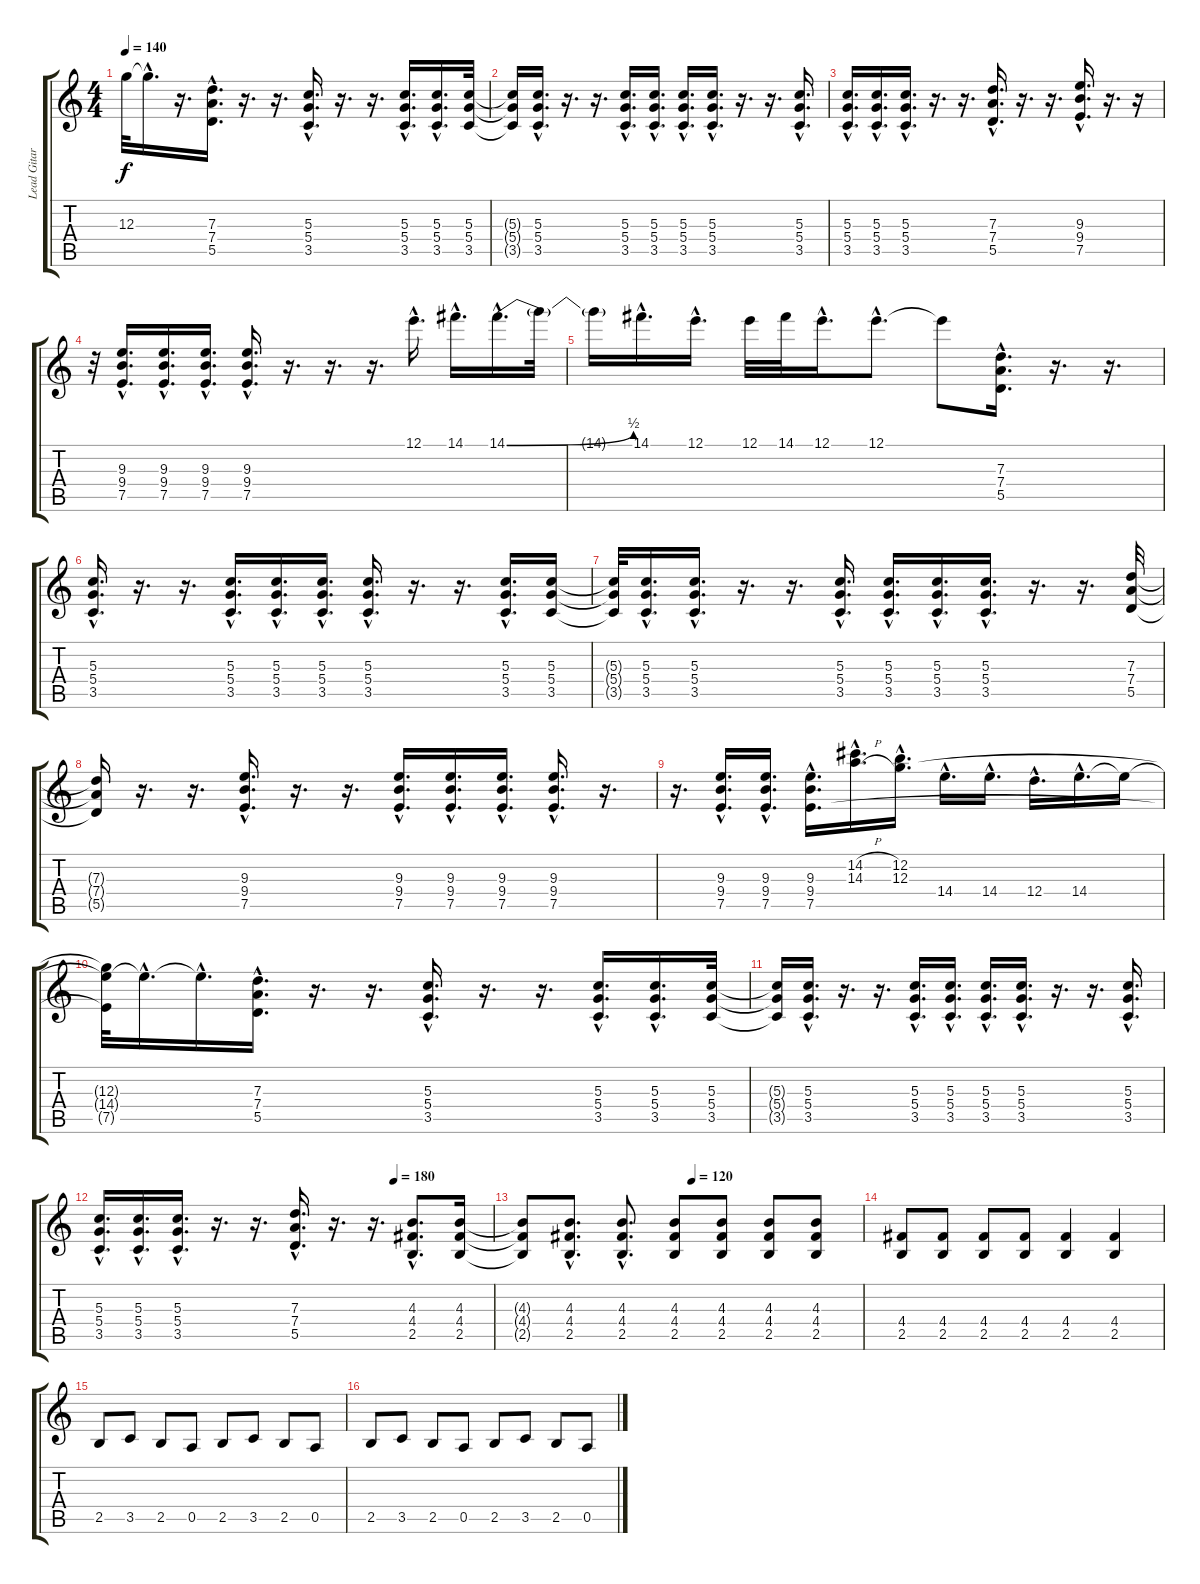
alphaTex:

\track ("Lead Gitar" "Lead Gitar") {instrument distortionguitar}
\staff {score tabs}
\tuning (E4 B3 G3 D3 A2 E2) {hide}
\ts (4 4)
\tempo 140
\clef g2
\ks c
12.3{t}.32{dy f} 12.3{hac t}.16{d} r.16{d} (7.3{hac} 7.4{hac} 5.5{hac}).16{d} r.16{d} r.16{d} (5.3{hac} 5.4{hac} 3.5{hac}).16{d} r.16{d} r.16{d} (5.3{hac} 5.4{hac} 3.5{hac}).16{d} (5.3{hac} 5.4{hac} 3.5{hac}).16{d} (5.3 5.4 3.5).32 |
(5.3{t} 5.4{t} 3.5{t}).16 (5.3{hac} 5.4{hac} 3.5{hac}).16{d} r.16{d} r.16{d} (5.3{hac} 5.4{hac} 3.5{hac}).16{d} (5.3{hac} 5.4{hac} 3.5{hac}).16{d} (5.3{hac} 5.4{hac} 3.5{hac}).16{d} (5.3{hac} 5.4{hac} 3.5{hac}).16{d} r.16{d} r.16{d} (5.3{hac} 5.4{hac} 3.5{hac}).16{d} |
(5.3{hac} 5.4{hac} 3.5{hac}).16{d} (5.3{hac} 5.4{hac} 3.5{hac}).16{d} (5.3{hac} 5.4{hac} 3.5{hac}).16{d} r.16{d} r.16{d} (7.3{hac} 7.4{hac} 5.5{hac}).16{d} r.16{d} r.16{d} (9.3{hac} 9.4{hac} 7.5{hac}).16{d} r.16{d} r.16 |
r.32 (9.3{hac} 9.4{hac} 7.5{hac}).16{d} (9.3{hac} 9.4{hac} 7.5{hac}).16{d} (9.3{hac} 9.4{hac} 7.5{hac}).16{d} (9.3{hac} 9.4{hac} 7.5{hac}).16{d} r.16{d} r.16{d} r.16{d} 12.1{hac}.16{d} 14.1{hac}.16{d} 14.1{be (bend 0 0 60 2) hac}.16{d} 14.1{t}.32 |
14.1{t}.16 14.1{hac}.16{d} 12.1{hac}.16{d} 12.1.32 14.1.32 12.1{hac}.16{d} 12.1{hac}.8{d} 12.1{t}.8 (7.3{hac} 7.4{hac} 5.5{hac}).16{d} r.16{d} r.16{d} |
(5.3{hac} 5.4{hac} 3.5{hac}).16{d} r.16{d} r.16{d} (5.3{hac} 5.4{hac} 3.5{hac}).16{d} (5.3{hac} 5.4{hac} 3.5{hac}).16{d} (5.3{hac} 5.4{hac} 3.5{hac}).16{d} (5.3{hac} 5.4{hac} 3.5{hac}).16{d} r.16{d} r.16{d} (5.3{hac} 5.4{hac} 3.5{hac}).16{d} (5.3 5.4 3.5).16 |
(5.3{t} 5.4{t} 3.5{t}).32 (5.3{hac} 5.4{hac} 3.5{hac}).16{d} (5.3{hac} 5.4{hac} 3.5{hac}).16{d} r.16{d} r.16{d} (5.3{hac} 5.4{hac} 3.5{hac}).16{d} (5.3{hac} 5.4{hac} 3.5{hac}).16{d} (5.3{hac} 5.4{hac} 3.5{hac}).16{d} (5.3{hac} 5.4{hac} 3.5{hac}).16{d} r.16{d} r.16{d} (7.3 7.4 5.5).32 |
(7.3{t} 7.4{t} 5.5{t}).16 r.16{d} r.16{d} (9.3{hac} 9.4{hac} 7.5{hac}).16{d} r.16{d} r.16{d} (9.3{hac} 9.4{hac} 7.5{hac}).16{d} (9.3{hac} 9.4{hac} 7.5{hac}).16{d} (9.3{hac} 9.4{hac} 7.5{hac}).16{d} (9.3{hac} 9.4{hac} 7.5{hac}).16{d} r.16{d} |
r.16{d} (9.3{hac} 9.4{hac} 7.5{hac}).16{d} (9.3{hac} 9.4{hac} 7.5{hac}).16{d} (9.3{hac} 9.4{hac} 7.5{hac}).16{d} (14.2{h hac} 14.3{h hac}).16{d} (12.2{hac} 12.3{hac}).16{d} 14.4{hac}.16{d} 14.4{hac}.16{d} 12.4{hac}.16{d} 14.4{hac}.16{d} 14.4{t}.16 |
(12.3{t} 14.4{t} 7.5{t}).32 14.4{hac t}.16{d} 14.4{hac t}.16{d} (7.3{hac} 7.4{hac} 5.5{hac}).16{d} r.16{d} r.16{d} (5.3{hac} 5.4{hac} 3.5{hac}).16{d} r.16{d} r.16{d} (5.3{hac} 5.4{hac} 3.5{hac}).16{d} (5.3{hac} 5.4{hac} 3.5{hac}).16{d} (5.3 5.4 3.5).32 |
(5.3{t} 5.4{t} 3.5{t}).16 (5.3{hac} 5.4{hac} 3.5{hac}).16{d} r.16{d} r.16{d} (5.3{hac} 5.4{hac} 3.5{hac}).16{d} (5.3{hac} 5.4{hac} 3.5{hac}).16{d} (5.3{hac} 5.4{hac} 3.5{hac}).16{d} (5.3{hac} 5.4{hac} 3.5{hac}).16{d} r.16{d} r.16{d} (5.3{hac} 5.4{hac} 3.5{hac}).16{d} |
\tempo (180 0.75)
(5.3{hac} 5.4{hac} 3.5{hac}).16{d} (5.3{hac} 5.4{hac} 3.5{hac}).16{d} (5.3{hac} 5.4{hac} 3.5{hac}).16{d} r.16{d} r.16{d} (7.3{hac} 7.4{hac} 5.5{hac}).16{d} r.16{d} r.16{d} (4.3{hac} 4.4{hac} 2.5{hac}).8{d} (4.3 4.4 2.5).16 |
\tempo (120 0.5)
(4.3{t} 4.4{t} 2.5{t}).8 (4.3{hac} 4.4{hac} 2.5{hac}).8{d} (4.3{hac} 4.4{hac} 2.5{hac}).8{d} (4.3 4.4 2.5).8 (4.3 4.4 2.5).8 (4.3 4.4 2.5).8 (4.3 4.4 2.5).8 |
(4.4 2.5).8 (4.4 2.5).8 (4.4 2.5).8 (4.4 2.5).8 (4.4 2.5).4 (4.4 2.5).4 |
2.5.8{volume 16} 3.5.8 2.5.8 0.5.8 2.5.8 3.5.8 2.5.8 0.5.8 |
2.5.8 3.5.8 2.5.8 0.5.8 2.5.8 3.5.8 2.5.8 0.5.8
